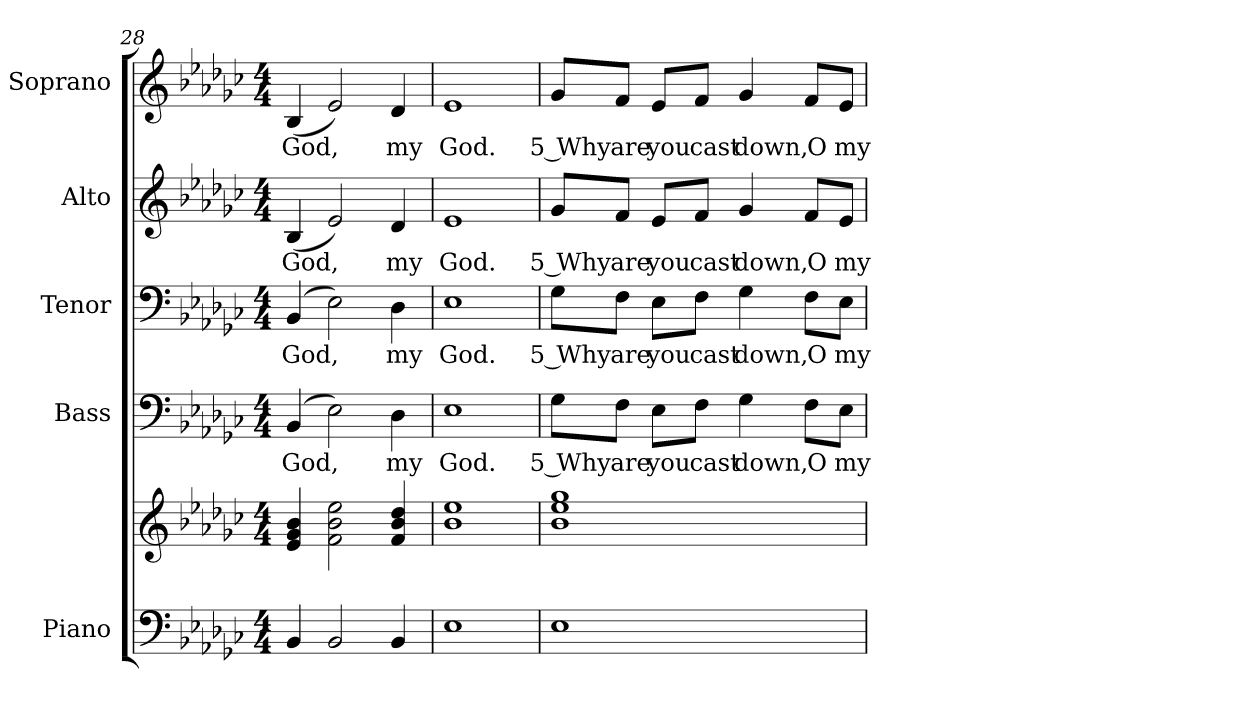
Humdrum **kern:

**kern	**kern	**kern	**text	**kern	**text	**kern	**text	**kern	**text
*part5	*part5	*part4	*part4	*part3	*part3	*part2	*part2	*part1	*part1
*staff6	*staff5	*staff4	*staff4	*staff3	*staff3	*staff2	*staff2	*staff1	*staff1
*I"Piano	*	*I"Bass	*	*I"Tenor	*	*I"Alto	*	*I"Soprano	*
*I'Pno.	*	*I'B.	*	*I'T.	*	*I'A.	*	*I'S.	*
!!LO:PB:g=z
*clefF4	*clefG2	*clefF4	*	*clefF4	*	*clefG2	*	*clefG2	*
*k[b-e-a-d-g-c-]	*k[b-e-a-d-g-c-]	*k[b-e-a-d-g-c-]	*	*k[b-e-a-d-g-c-]	*	*k[b-e-a-d-g-c-]	*	*k[b-e-a-d-g-c-]	*
*G-:	*G-:	*G-:	*	*G-:	*	*G-:	*	*G-:	*
*M4/4	*M4/4	*M4/4	*	*M4/4	*	*M4/4	*	*M4/4	*
=28	=28	=28	=28	=28	=28	=28	=28	=28	=28
!	!	!	!LO:LY:b:color=#000000	!	!	!	!	!	!
!	!	!	!	!	!LO:LY:b:color=#000000	!	!	!	!
!	!	!	!	!	!	!	!LO:LY:b:color=#000000	!	!
!	!	!	!	!	!	!	!	!	!LO:LY:b:color=#000000
4BB-i/	4e-i/ 4g-i 4b-i	(4BB-i/	God,	(4BB-i/	God,	(4B-i/	God,	(4B-i/	God,
2BB-i/	2fi\ 2b-i 2ee-i	2E-i\)	.	2E-i\)	.	2e-i/)	.	2e-i/)	.
!	!	!	!LO:LY:b:color=#000000	!	!	!	!	!	!
!	!	!	!	!	!LO:LY:b:color=#000000	!	!	!	!
!	!	!	!	!	!	!	!LO:LY:b:color=#000000	!	!
!	!	!	!	!	!	!	!	!	!LO:LY:b:color=#000000
4BB-i/	4fi/ 4b-i 4dd-i	4D-i\	my	4D-i\	my	4d-i/	my	4d-i/	my
=29	=29	=29	=29	=29	=29	=29	=29	=29	=29
!	!	!	!LO:LY:b:color=#000000	!	!	!	!	!	!
!	!	!	!	!	!LO:LY:b:color=#000000	!	!	!	!
!	!	!	!	!	!	!	!LO:LY:b:color=#000000	!	!
!	!	!	!	!	!	!	!	!	!LO:LY:b:color=#000000
1E-i	1b-i 1ee-i	1E-i	God.	1E-i	God.	1e-i	God.	1e-i	God.
=30	=30	=30	=30	=30	=30	=30	=30	=30	=30
!	!	!	!LO:LY:b:color=#000000	!	!	!	!	!	!
!	!	!	!	!	!LO:LY:b:color=#000000	!	!	!	!
!	!	!	!	!	!	!	!LO:LY:b:color=#000000	!	!
!	!	!	!	!	!	!	!	!	!LO:LY:b:color=#000000
1E-i	1b-i 1ee-i 1gg-i	8G-i\L	5 Why	8G-i\L	5 Why	8g-i/L	5 Why	8g-i/L	5 Why
!	!	!	!LO:LY:b:color=#000000	!	!	!	!	!	!
!	!	!	!	!	!LO:LY:b:color=#000000	!	!	!	!
!	!	!	!	!	!	!	!LO:LY:b:color=#000000	!	!
!	!	!	!	!	!	!	!	!	!LO:LY:b:color=#000000
.	.	8Fi\J	are	8Fi\J	are	8fi/J	are	8fi/J	are
!	!	!	!LO:LY:b:color=#000000	!	!	!	!	!	!
!	!	!	!	!	!LO:LY:b:color=#000000	!	!	!	!
!	!	!	!	!	!	!	!LO:LY:b:color=#000000	!	!
!	!	!	!	!	!	!	!	!	!LO:LY:b:color=#000000
.	.	8E-i\L	you	8E-i\L	you	8e-i/L	you	8e-i/L	you
!	!	!	!LO:LY:b:color=#000000	!	!	!	!	!	!
!	!	!	!	!	!LO:LY:b:color=#000000	!	!	!	!
!	!	!	!	!	!	!	!LO:LY:b:color=#000000	!	!
!	!	!	!	!	!	!	!	!	!LO:LY:b:color=#000000
.	.	8Fi\J	cast	8Fi\J	cast	8fi/J	cast	8fi/J	cast
!	!	!	!LO:LY:b:color=#000000	!	!	!	!	!	!
!	!	!	!	!	!LO:LY:b:color=#000000	!	!	!	!
!	!	!	!	!	!	!	!LO:LY:b:color=#000000	!	!
!	!	!	!	!	!	!	!	!	!LO:LY:b:color=#000000
.	.	4G-i\	down,	4G-i\	down,	4g-i/	down,	4g-i/	down,
!	!	!	!LO:LY:b:color=#000000	!	!	!	!	!	!
!	!	!	!	!	!LO:LY:b:color=#000000	!	!	!	!
!	!	!	!	!	!	!	!LO:LY:b:color=#000000	!	!
!	!	!	!	!	!	!	!	!	!LO:LY:b:color=#000000
.	.	8Fi\L	O	8Fi\L	O	8fi/L	O	8fi/L	O
!	!	!	!LO:LY:b:color=#000000	!	!	!	!	!	!
!	!	!	!	!	!LO:LY:b:color=#000000	!	!	!	!
!	!	!	!	!	!	!	!LO:LY:b:color=#000000	!	!
!	!	!	!	!	!	!	!	!	!LO:LY:b:color=#000000
.	.	8E-i\J	my	8E-i\J	my	8e-i/J	my	8e-i/J	my
=	=	=	=	=	=	=	=	=	=
*-	*-	*-	*-	*-	*-	*-	*-	*-	*-
